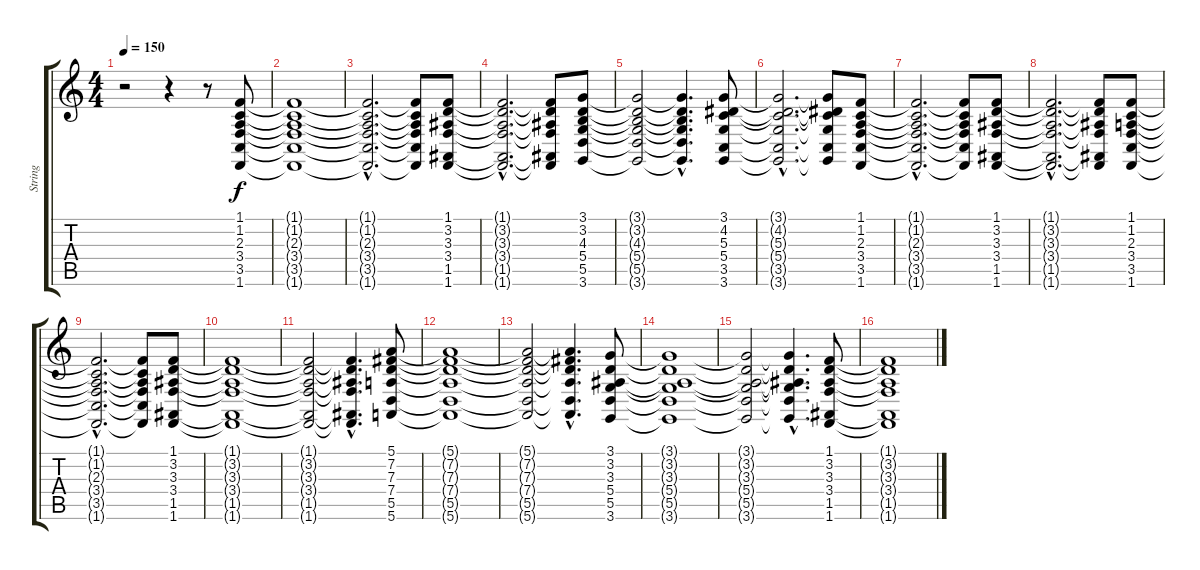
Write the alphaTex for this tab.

\track ("String" "String") {instrument stringensemble1}
\staff {score tabs}
\tuning (E4 B3 G3 D3 A2 E2) {hide}
\ts (4 4)
\tempo 150
\clef g2
\ks c
r.2{dy f instrument stringensemble1} r.4 r.8 (1.1 1.2 2.3 3.4 3.5 1.6).8 |
(1.1{t} 1.2{t} 2.3{t} 3.4{t} 3.5{t} 1.6{t}).1 |
(1.1{hac t} 1.2{hac t} 2.3{hac t} 3.4{hac t} 3.5{hac t} 1.6{hac t}).2{d} (1.1{t} 1.2{t} 2.3{t} 3.4{t} 3.5{t} 1.6{t}).8 (1.1 3.2 3.3 3.4 1.5 1.6).8 |
(1.1{hac t} 3.2{hac t} 3.3{hac t} 3.4{hac t} 1.5{hac t} 1.6{hac t}).2{d} (1.1{t} 3.2{t} 3.3{t} 3.4{t} 1.5{t} 1.6{t}).8 (3.1 3.2 4.3 5.4 5.5 3.6).8 |
(3.1{t} 3.2{t} 4.3{t} 5.4{t} 5.5{t} 3.6{t}).2 (3.1{hac t} 3.2{hac t} 4.3{hac t} 5.4{hac t} 5.5{hac t} 3.6{hac t}).4{d} (3.1 4.2 5.3 5.4 3.5 3.6).8 |
(3.1{hac t} 4.2{hac t} 5.3{hac t} 5.4{hac t} 3.5{hac t} 3.6{hac t}).2{d} (3.1{t} 4.2{t} 5.3{t} 5.4{t} 3.5{t} 3.6{t}).8 (1.1 1.2 2.3 3.4 3.5 1.6).8 |
(1.1{hac t} 1.2{hac t} 2.3{hac t} 3.4{hac t} 3.5{hac t} 1.6{hac t}).2{d} (1.1{t} 1.2{t} 2.3{t} 3.4{t} 3.5{t} 1.6{t}).8 (1.1 3.2 3.3 3.4 1.5 1.6).8 |
(1.1{hac t} 3.2{hac t} 3.3{hac t} 3.4{hac t} 1.5{hac t} 1.6{hac t}).2{d} (1.1{t} 3.2{t} 3.3{t} 3.4{t} 1.5{t} 1.6{t}).8 (1.1 1.2 2.3 3.4 3.5 1.6).8 |
(1.1{hac t} 1.2{hac t} 2.3{hac t} 3.4{hac t} 3.5{hac t} 1.6{hac t}).2{d} (1.1{t} 1.2{t} 2.3{t} 3.4{t} 3.5{t} 1.6{t}).8 (1.1 3.2 3.3 3.4 1.5 1.6).8 |
(1.1{t} 3.2{t} 3.3{t} 3.4{t} 1.5{t} 1.6{t}).1 |
(1.1{t} 3.2{t} 3.3{t} 3.4{t} 1.5{t} 1.6{t}).2 (1.1{hac t} 3.2{hac t} 3.3{hac t} 3.4{hac t} 1.5{hac t} 1.6{hac t}).4{d} (5.1 7.2 7.3 7.4 5.5 5.6).8 |
(5.1{t} 7.2{t} 7.3{t} 7.4{t} 5.5{t} 5.6{t}).1 |
(5.1{t} 7.2{t} 7.3{t} 7.4{t} 5.5{t} 5.6{t}).2 (5.1{hac t} 7.2{hac t} 7.3{hac t} 7.4{hac t} 5.5{hac t} 5.6{hac t}).4{d} (3.1 3.2 3.3 5.4 5.5 3.6).8 |
(3.1{t} 3.2{t} 3.3{t} 5.4{t} 5.5{t} 3.6{t}).1 |
(3.1{t} 3.2{t} 3.3{t} 5.4{t} 5.5{t} 3.6{t}).2 (3.1{hac t} 3.2{hac t} 3.3{hac t} 5.4{hac t} 5.5{hac t} 3.6{hac t}).4{d} (1.1 3.2 3.3 3.4 1.5 1.6).8 |
(1.1{t} 3.2{t} 3.3{t} 3.4{t} 1.5{t} 1.6{t}).1
